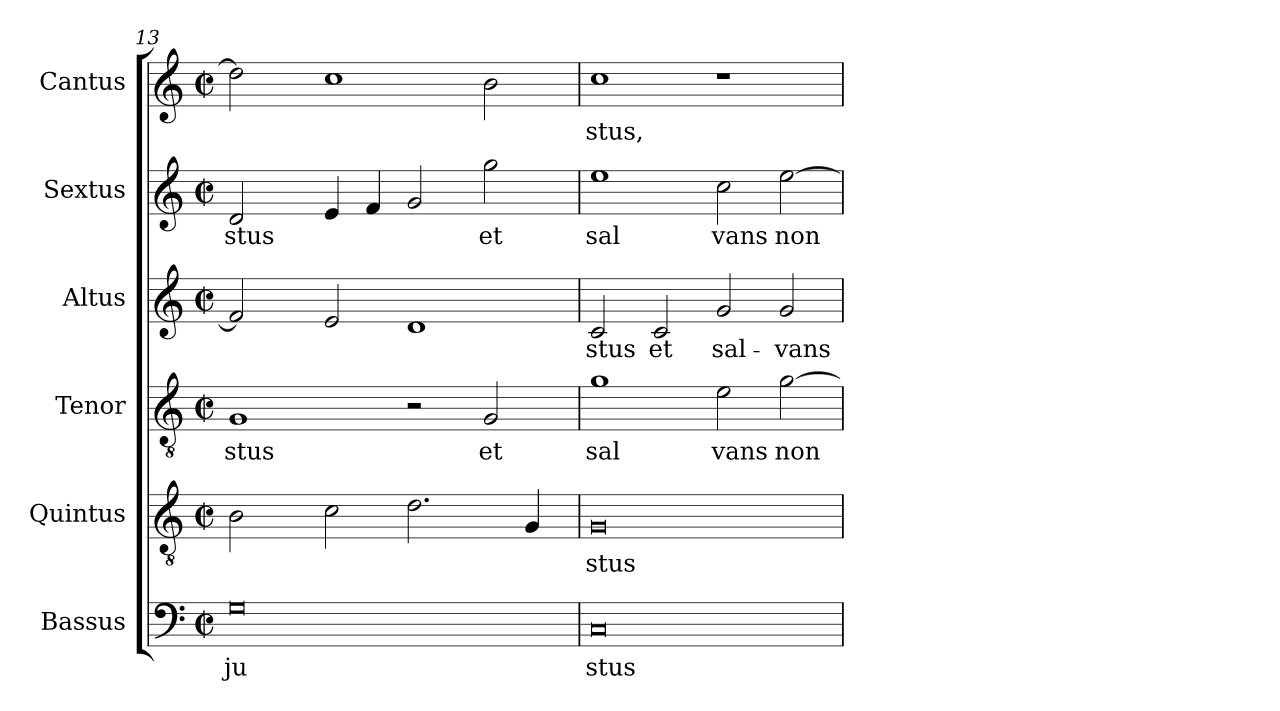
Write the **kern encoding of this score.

**kern	**text	**kern	**text	**kern	**text	**kern	**text	**kern	**text	**kern	**text
*part6	*part6	*part5	*part5	*part4	*part4	*part3	*part3	*part2	*part2	*part1	*part1
*staff6	*staff6	*staff5	*staff5	*staff4	*staff4	*staff3	*staff3	*staff2	*staff2	*staff1	*staff1
*I"Bassus	*	*I"Quintus	*	*I"Tenor	*	*I"Altus	*	*I"Sextus	*	*I"Cantus	*
!!LO:LB:g=z
*clefF4	*	*clefGv2	*	*clefGv2	*	*clefG2	*	*clefG2	*	*clefG2	*
*M2/2	*	*M2/2	*	*M2/2	*	*M2/2	*	*M2/2	*	*M2/2	*
*met(c|)	*	*met(c|)	*	*met(c|)	*	*met(c|)	*	*met(c|)	*	*met(c|)	*
=13	=13	=13	=13	=13	=13	=13	=13	=13	=13	=13	=13
!	!LO:LY:b:cj	!	!	!	!LO:LY:b:cj	!	!	!	!LO:LY:b	!	!
*	*	*^	*	*	*	*^	*	*^	*	*	*
0G	ju	2B\	4ryy	.	1G	stus	2f/]	4...ryy	.	2d/	4...ryy	-stus	2dd\]	.
.	.	.	8...ryy	.	.	.	.	.	.	.	.	.	.	.
.	.	.	.	.	.	.	.	1ryy	.	.	1ryy	.	.	.
.	.	.	1ryy	.	.	.	.	.	.	.	.	.	.	.
.	.	2c\	.	.	.	.	2e/	.	.	4e/	.	.	1cc	.
.	.	.	.	.	.	.	.	.	.	4f/	.	.	.	.
.	.	2.d\	.	.	2r	.	1d	.	.	2g/	.	.	.	.
.	.	.	.	.	.	.	.	2ryy	.	.	2ryy	.	.	.
.	.	.	2ryy	.	.	.	.	.	.	.	.	.	.	.
!	!	!	!	!	!	!LO:LY:b:cj	!	!	!	!	!	!LO:LY:b:cj	!	!
.	.	.	.	.	2G/	et	.	.	.	2gg\	.	et	2b\	.
.	.	4G/	.	.	.	.	.	.	.	.	.	.	.	.
.	.	.	.	.	.	.	.	32ryy	.	.	32ryy	.	.	.
.	.	.	64ryy	.	.	.	.	.	.	.	.	.	.	.
=14	=14	=14	=14	=14	=14	=14	=14	=14	=14	=14	=14	=14	=14	=14
!	!LO:LY:b:cj	!	!	!LO:LY:b:cj	!	!LO:LY:b:cj	!	!	!LO:LY:b:cj	!	!	!LO:LY:b:cj	!	!LO:LY:b:cj
*	*	*	*	*	*	*	*v	*v	*	*	*	*	*	*
*	*	*v	*v	*	*	*	*	*	*v	*v	*	*	*
0C	stus	0G	-stus	1g	sal	2c/	stus	1ee	sal	1cc	-stus,
!	!	!	!	!	!	!	!LO:LY:b:cj	!	!	!	!
.	.	.	.	.	.	2c/	et	.	.	.	.
!	!	!	!	!	!LO:LY:b:cj	!	!LO:LY:b:cj	!	!LO:LY:b:cj	!	!
.	.	.	.	2e\	vans	2g/	sal-	2cc\	vans	1r	.
!	!	!	!	!	!LO:LY:b	!	!LO:LY:b:cj	!	!LO:LY:b	!	!
.	.	.	.	[>2g\	non	2g/	-vans	[>2ee\	non	.	.
=	=	=	=	=	=	=	=	=	=	=	=
*-	*-	*-	*-	*-	*-	*-	*-	*-	*-	*-	*-
